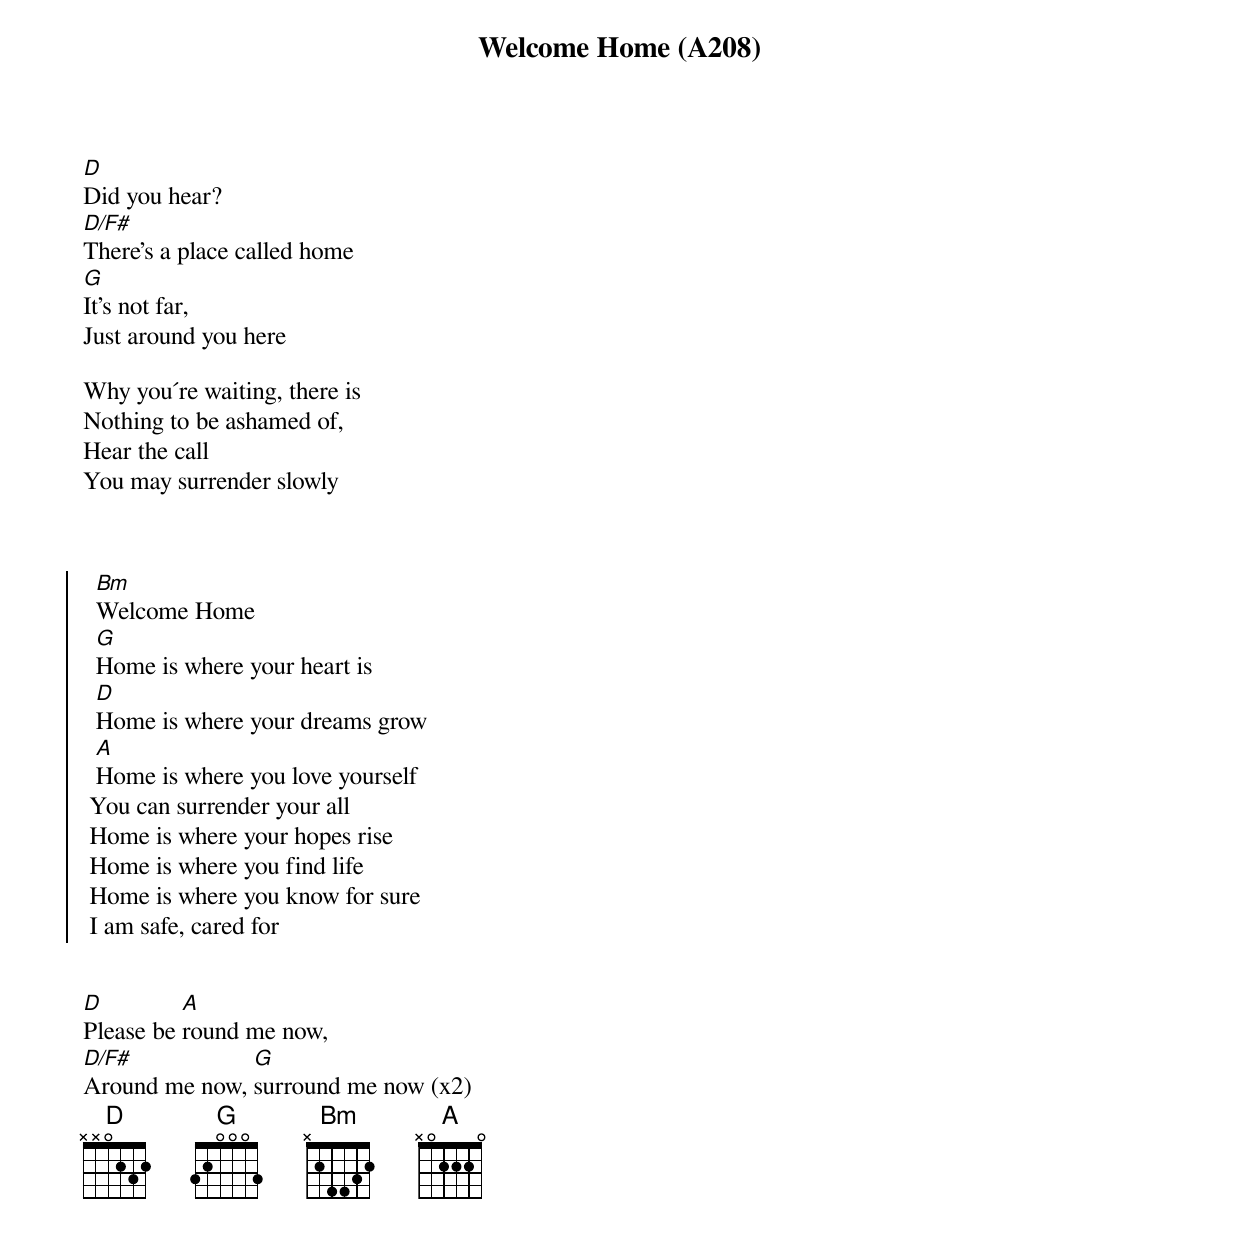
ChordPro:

{title: Welcome Home (A208)}
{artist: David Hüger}


[D]Did you hear?
[D/F#]There's a place called home
[G]It's not far,
Just around you here

Why you´re waiting, there is
Nothing to be ashamed of,
Hear the call
You may surrender slowly



{soc}
  [Bm]Welcome Home
  [G]Home is where your heart is
  [D]Home is where your dreams grow
  [A]Home is where you love yourself
 You can surrender your all
 Home is where your hopes rise
 Home is where you find life
 Home is where you know for sure
 I am safe, cared for
 {eoc}


[D]Please be [A]round me now,
[D/F#]Around me now, [G]surround me now (x2)
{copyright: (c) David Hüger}
